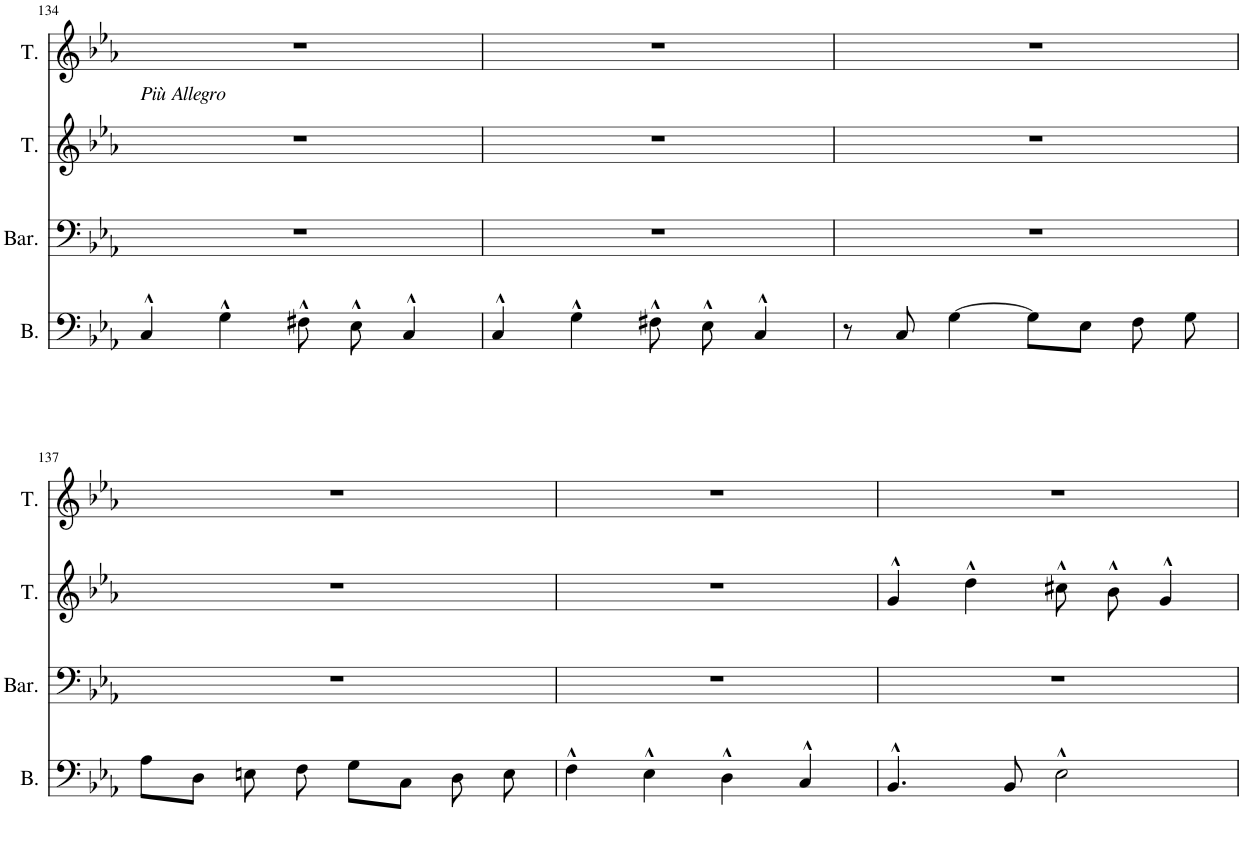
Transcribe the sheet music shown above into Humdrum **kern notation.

**kern	**kern	**kern	**kern
*part4	*part3	*part2	*part1
*staff4	*staff3	*staff2	*staff1
*I"Basse	*I"Baryton	*I"Ténor	*I"Ténor
*I'B.	*I'Bar.	*I'T.	*I'T.
!!LO:PB:g=z
*clefF4	*clefF4	*clefG2	*clefG2
*k[b-e-a-]	*k[b-e-a-]	*k[b-e-a-]	*k[b-e-a-]
*M4/4	*M4/4	*M4/4	*M4/4
*met(c)	*met(c)	*met(c)	*met(c)
=134	=134	=134	=134
!	!	!	!LO:TX:b:i:t=Più Allegro
4C^^/	1r	1r	1r
4G^^\	.	.	.
8F#X^^\	.	.	.
8E-^^\	.	.	.
4C^^/	.	.	.
=135	=135	=135	=135
4C^^/	1r	1r	1r
4G^^\	.	.	.
8F#X^^\	.	.	.
8E-^^\	.	.	.
4C^^/	.	.	.
=136	=136	=136	=136
8r	1r	1r	1r
8C/	.	.	.
[>4G\	.	.	.
8G\L]	.	.	.
8E-\J	.	.	.
8F\	.	.	.
8G\	.	.	.
!!LO:LB:g=z
=137	=137	=137	=137
*k[b-e-a-]	*k[b-e-a-]	*k[b-e-a-]	*k[b-e-a-]
8A-\L	1r	1r	1r
8D\J	.	.	.
8En\	.	.	.
8F\	.	.	.
8G\L	.	.	.
8C\J	.	.	.
8D\	.	.	.
8E\	.	.	.
=138	=138	=138	=138
4F^^\	1r	1r	1r
4E-^^\	.	.	.
4D^^\	.	.	.
4C^^/	.	.	.
=139	=139	=139	=139
4.BB-^^/	1r	4g^^/	1r
.	.	4dd^^\	.
8BB-/	.	.	.
2E-^^\	.	8cc#X^^\L	.
.	.	8b-^^\J	.
.	.	4g^^/	.
=	=	=	=
*-	*-	*-	*-
